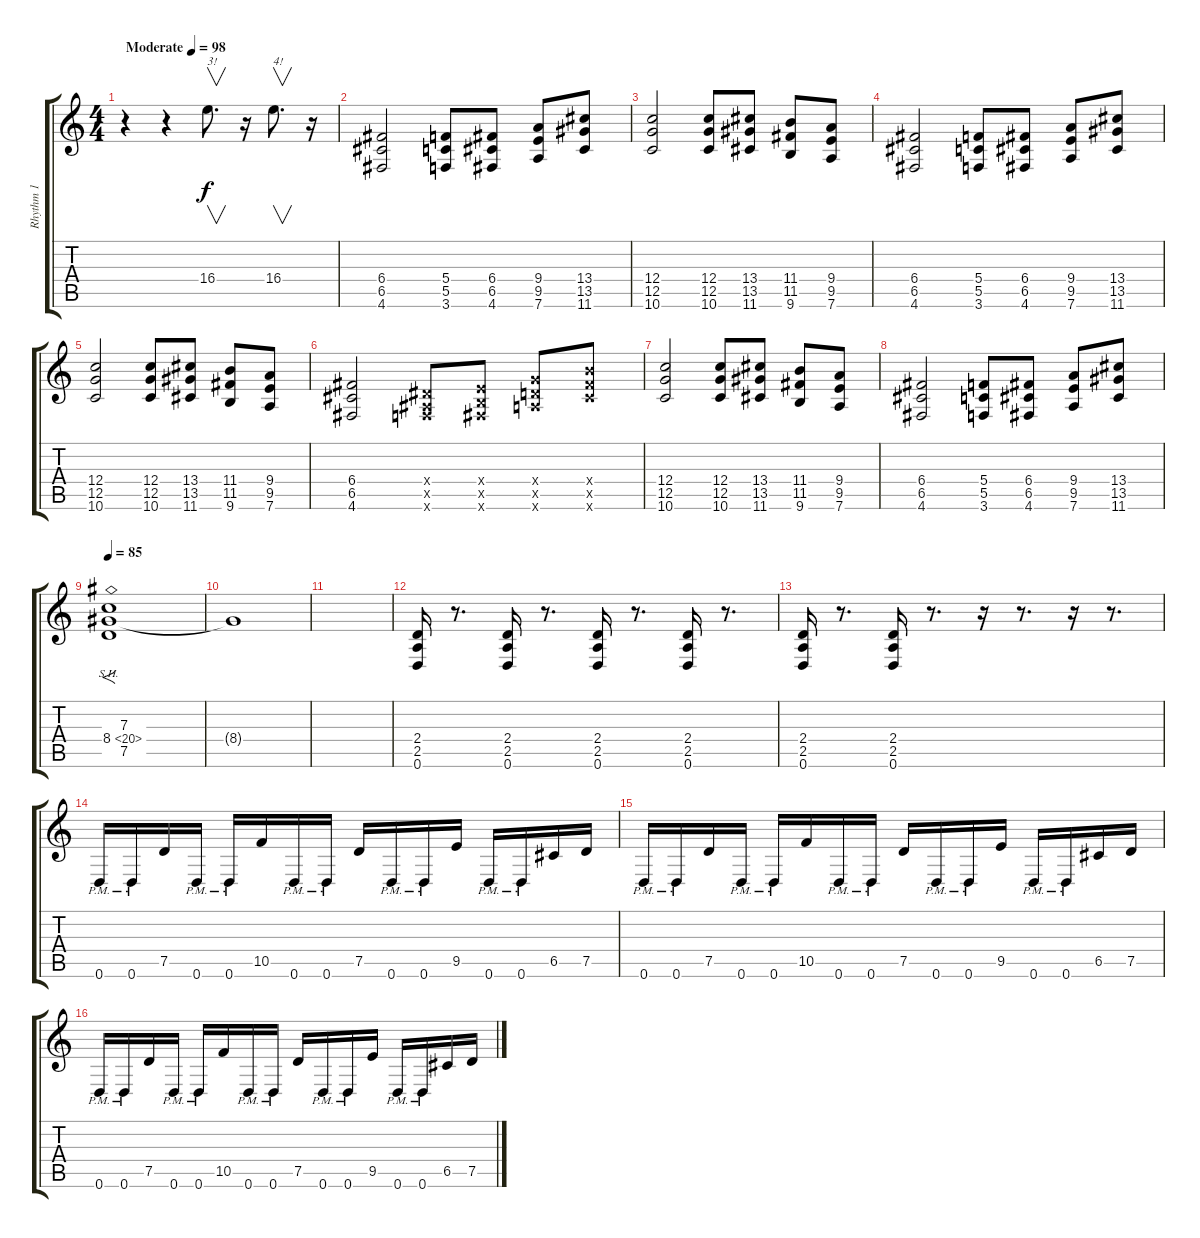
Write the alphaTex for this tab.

\track ("Rhythm 1" "Rhythm 1") {instrument overdrivenguitar}
\staff {score tabs}
\tuning (D4 A3 F3 C3 G2 D2) {hide}
\ts (4 4)
\tempo (98 "Moderate")
\clef g2
\ks c
r.4{dy f instrument overdrivenguitar} r.4 16.4.8{v d txt "3!" instrument lead6voice} r.16 16.4.8{v d txt "4!"} r.16 |
(6.4 6.5 4.6).2{instrument overdrivenguitar} (5.4 5.5 3.6).8 (6.4 6.5 4.6).8 (9.4 9.5 7.6).8 (13.4 13.5 11.6).8 |
(12.4 12.5 10.6).2 (12.4 12.5 10.6).8 (13.4 13.5 11.6).8 (11.4 11.5 9.6).8 (9.4 9.5 7.6).8 |
(6.4 6.5 4.6).2 (5.4 5.5 3.6).8 (6.4 6.5 4.6).8 (9.4 9.5 7.6).8 (13.4 13.5 11.6).8 |
(12.4 12.5 10.6).2 (12.4 12.5 10.6).8 (13.4 13.5 11.6).8 (11.4 11.5 9.6).8 (9.4 9.5 7.6).8 |
(6.4 6.5 4.6).2 (3.4{x} 3.5{x} 3.6{x}).8 (4.4{x} 4.5{x} 4.6{x}).8 (7.4{x} 7.5{x} 7.6{x}).8 (11.4{x} 11.5{x} 11.6{x}).8 |
(12.4 12.5 10.6).2 (12.4 12.5 10.6).8 (13.4 13.5 11.6).8 (11.4 11.5 9.6).8 (9.4 9.5 7.6).8 |
(6.4 6.5 4.6).2 (5.4 5.5 3.6).8 (6.4 6.5 4.6).8 (9.4 9.5 7.6).8 (13.4 13.5 11.6).8 |
\tempo 85
(7.3 8.4{sh 12} 7.5).1{f instrument guitarharmonics} |
8.4{t}.1 |
|
(2.4 2.5 0.6).16{instrument overdrivenguitar} r.8{d} (2.4 2.5 0.6).16 r.8{d} (2.4 2.5 0.6).16 r.8{d} (2.4 2.5 0.6).16 r.8{d} |
(2.4 2.5 0.6).16 r.8{d} (2.4 2.5 0.6).16 r.8{d} r.16 r.8{d} r.16 r.8{d} |
0.6{pm}.16 0.6{pm}.16 7.5.16 0.6{pm}.16 0.6{pm}.16 10.5.16 0.6{pm}.16 0.6{pm}.16 7.5.16 0.6{pm}.16 0.6{pm}.16 9.5.16 0.6{pm}.16 0.6{pm}.16 6.5.16 7.5.16 |
0.6{pm}.16 0.6{pm}.16 7.5.16 0.6{pm}.16 0.6{pm}.16 10.5.16 0.6{pm}.16 0.6{pm}.16 7.5.16 0.6{pm}.16 0.6{pm}.16 9.5.16 0.6{pm}.16 0.6{pm}.16 6.5.16 7.5.16 |
0.6{pm}.16 0.6{pm}.16 7.5.16 0.6{pm}.16 0.6{pm}.16 10.5.16 0.6{pm}.16 0.6{pm}.16 7.5.16 0.6{pm}.16 0.6{pm}.16 9.5.16 0.6{pm}.16 0.6{pm}.16 6.5.16 7.5.16
